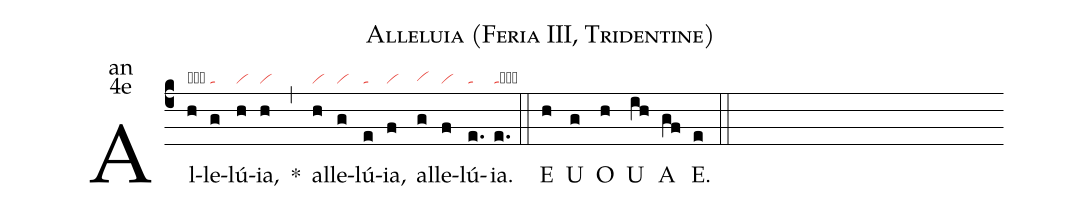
name:Alleluia (Feria III, Tridentine);
office-part:an;
mode:4e;
nabc-lines:1;
%%
(c4) Al(h|obvi)le(g|ta)lú(h|vi){ia},(h|vi) <sp>*</sp>(,) al(h|vi)le(g|vi)lú(e|ta){ia},(f|vi) al(g|vihg)le(f|vi)lú(e.|ta){ia}.(e.|tacb) (::) <eu>E(h) U(g) O(h) U(ih) A(gf) E.(e) </eu>(::)
